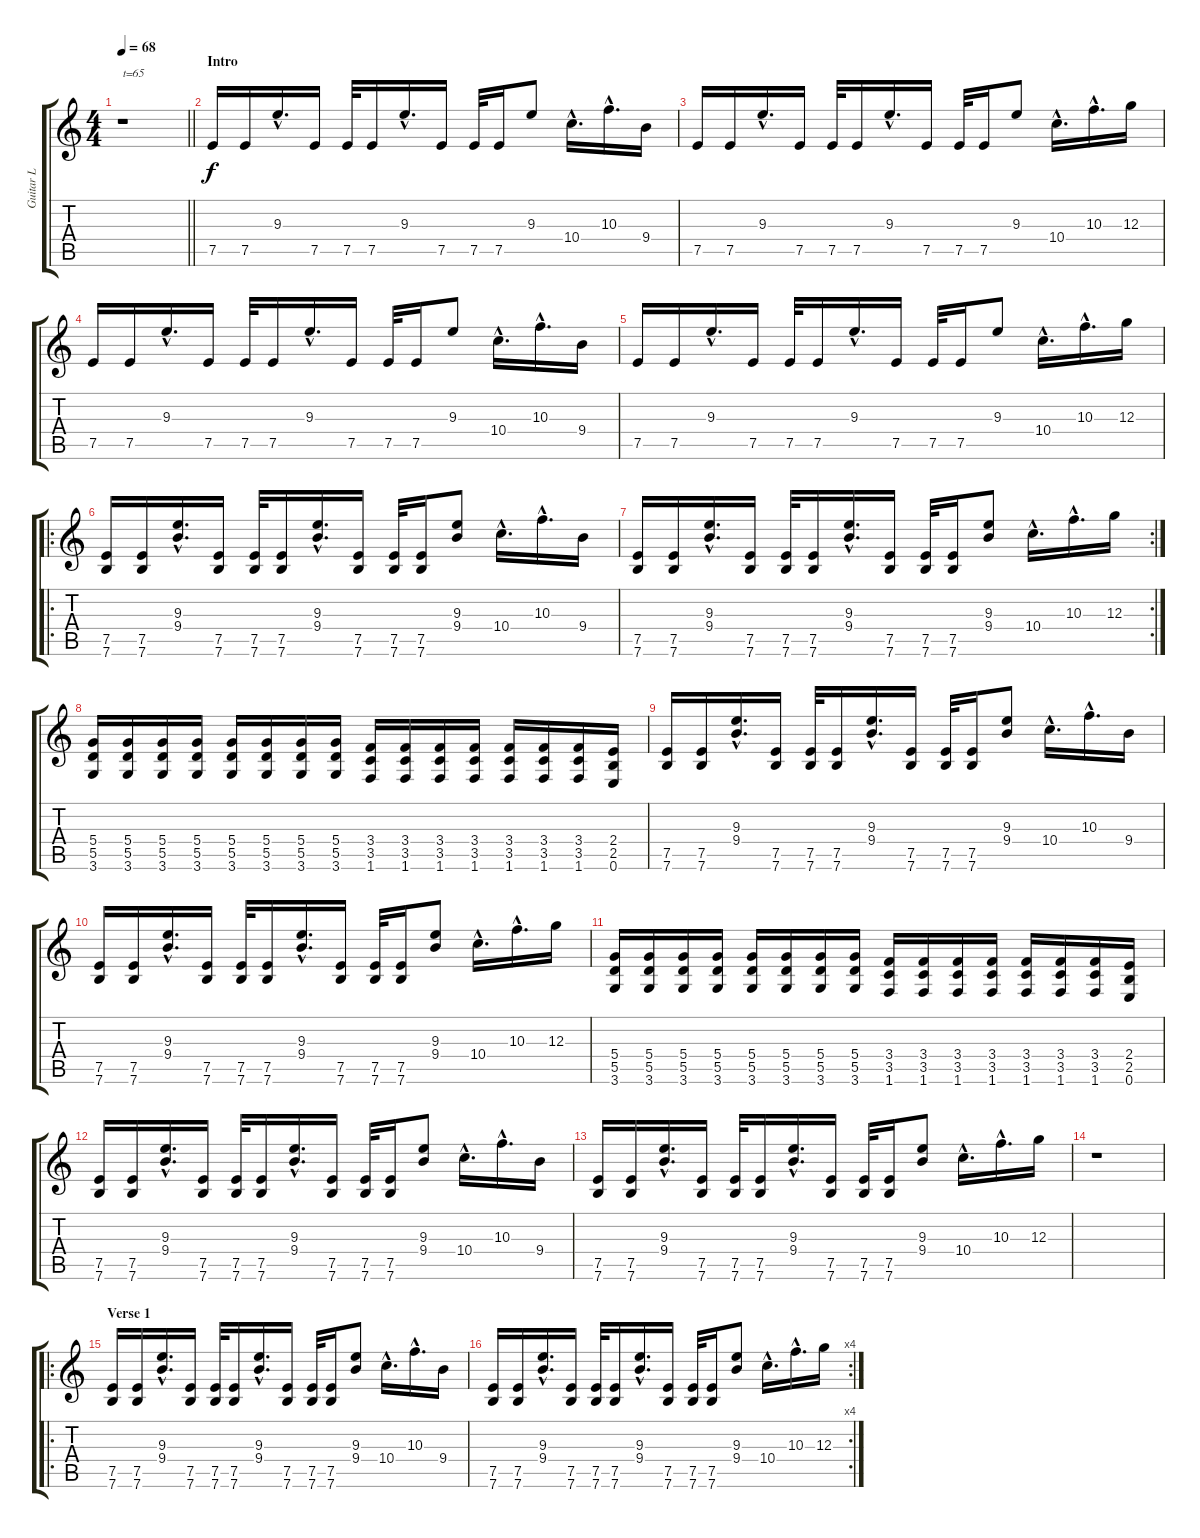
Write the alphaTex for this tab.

\track ("Guitar L" "Guitar L") {instrument distortionguitar}
\staff {score tabs}
\tuning (E4 B3 G3 D3 A2 E2) {hide}
\ts (4 4)
\tempo 68
\clef g2
\barLineRight lightlight
\ks c
r.1{txt "t=65" dy f instrument distortionguitar} |
\section ("" "Intro")
7.5.16 7.5.16 9.3{hac}.16{d} 7.5.16 7.5.32 7.5.16 9.3{hac}.16{d} 7.5.16 7.5.32 7.5.16 9.3.8 10.4{hac}.16{d} 10.3{hac}.16{d} 9.4.16 |
7.5.16 7.5.16 9.3{hac}.16{d} 7.5.16 7.5.32 7.5.16 9.3{hac}.16{d} 7.5.16 7.5.32 7.5.16 9.3.8 10.4{hac}.16{d} 10.3{hac}.16{d} 12.3.16 |
7.5.16 7.5.16 9.3{hac}.16{d} 7.5.16 7.5.32 7.5.16 9.3{hac}.16{d} 7.5.16 7.5.32 7.5.16 9.3.8 10.4{hac}.16{d} 10.3{hac}.16{d} 9.4.16 |
7.5.16 7.5.16 9.3{hac}.16{d} 7.5.16 7.5.32 7.5.16 9.3{hac}.16{d} 7.5.16 7.5.32 7.5.16 9.3.8 10.4{hac}.16{d} 10.3{hac}.16{d} 12.3.16 |
\ro
(7.5 7.6).16 (7.5 7.6).16 (9.3{hac} 9.4{hac}).16{d} (7.5 7.6).16 (7.5 7.6).32 (7.5 7.6).16 (9.3{hac} 9.4{hac}).16{d} (7.5 7.6).16 (7.5 7.6).32 (7.5 7.6).16 (9.3 9.4).8 10.4{hac}.16{d} 10.3{hac}.16{d} 9.4.16 |
\rc 2
(7.5 7.6).16 (7.5 7.6).16 (9.3{hac} 9.4{hac}).16{d} (7.5 7.6).16 (7.5 7.6).32 (7.5 7.6).16 (9.3{hac} 9.4{hac}).16{d} (7.5 7.6).16 (7.5 7.6).32 (7.5 7.6).16 (9.3 9.4).8 10.4{hac}.16{d} 10.3{hac}.16{d} 12.3.16 |
(5.4 5.5 3.6).16 (5.4 5.5 3.6).16 (5.4 5.5 3.6).16 (5.4 5.5 3.6).16 (5.4 5.5 3.6).16 (5.4 5.5 3.6).16 (5.4 5.5 3.6).16 (5.4 5.5 3.6).16 (3.4 3.5 1.6).16 (3.4 3.5 1.6).16 (3.4 3.5 1.6).16 (3.4 3.5 1.6).16 (3.4 3.5 1.6).16 (3.4 3.5 1.6).16 (3.4 3.5 1.6).16 (2.4 2.5 0.6).16 |
(7.5 7.6).16 (7.5 7.6).16 (9.3{hac} 9.4{hac}).16{d} (7.5 7.6).16 (7.5 7.6).32 (7.5 7.6).16 (9.3{hac} 9.4{hac}).16{d} (7.5 7.6).16 (7.5 7.6).32 (7.5 7.6).16 (9.3 9.4).8 10.4{hac}.16{d} 10.3{hac}.16{d} 9.4.16 |
(7.5 7.6).16 (7.5 7.6).16 (9.3{hac} 9.4{hac}).16{d} (7.5 7.6).16 (7.5 7.6).32 (7.5 7.6).16 (9.3{hac} 9.4{hac}).16{d} (7.5 7.6).16 (7.5 7.6).32 (7.5 7.6).16 (9.3 9.4).8 10.4{hac}.16{d} 10.3{hac}.16{d} 12.3.16 |
(5.4 5.5 3.6).16 (5.4 5.5 3.6).16 (5.4 5.5 3.6).16 (5.4 5.5 3.6).16 (5.4 5.5 3.6).16 (5.4 5.5 3.6).16 (5.4 5.5 3.6).16 (5.4 5.5 3.6).16 (3.4 3.5 1.6).16 (3.4 3.5 1.6).16 (3.4 3.5 1.6).16 (3.4 3.5 1.6).16 (3.4 3.5 1.6).16 (3.4 3.5 1.6).16 (3.4 3.5 1.6).16 (2.4 2.5 0.6).16 |
(7.5 7.6).16 (7.5 7.6).16 (9.3{hac} 9.4{hac}).16{d} (7.5 7.6).16 (7.5 7.6).32 (7.5 7.6).16 (9.3{hac} 9.4{hac}).16{d} (7.5 7.6).16 (7.5 7.6).32 (7.5 7.6).16 (9.3 9.4).8 10.4{hac}.16{d} 10.3{hac}.16{d} 9.4.16 |
(7.5 7.6).16 (7.5 7.6).16 (9.3{hac} 9.4{hac}).16{d} (7.5 7.6).16 (7.5 7.6).32 (7.5 7.6).16 (9.3{hac} 9.4{hac}).16{d} (7.5 7.6).16 (7.5 7.6).32 (7.5 7.6).16 (9.3 9.4).8 10.4{hac}.16{d} 10.3{hac}.16{d} 12.3.16 |
r.1 |
\ro
\section ("" "Verse 1")
(7.5 7.6).16 (7.5 7.6).16 (9.3{hac} 9.4{hac}).16{d} (7.5 7.6).16 (7.5 7.6).32 (7.5 7.6).16 (9.3{hac} 9.4{hac}).16{d} (7.5 7.6).16 (7.5 7.6).32 (7.5 7.6).16 (9.3 9.4).8 10.4{hac}.16{d} 10.3{hac}.16{d} 9.4.16 |
\rc 4
(7.5 7.6).16 (7.5 7.6).16 (9.3{hac} 9.4{hac}).16{d} (7.5 7.6).16 (7.5 7.6).32 (7.5 7.6).16 (9.3{hac} 9.4{hac}).16{d} (7.5 7.6).16 (7.5 7.6).32 (7.5 7.6).16 (9.3 9.4).8 10.4{hac}.16{d} 10.3{hac}.16{d} 12.3.16
